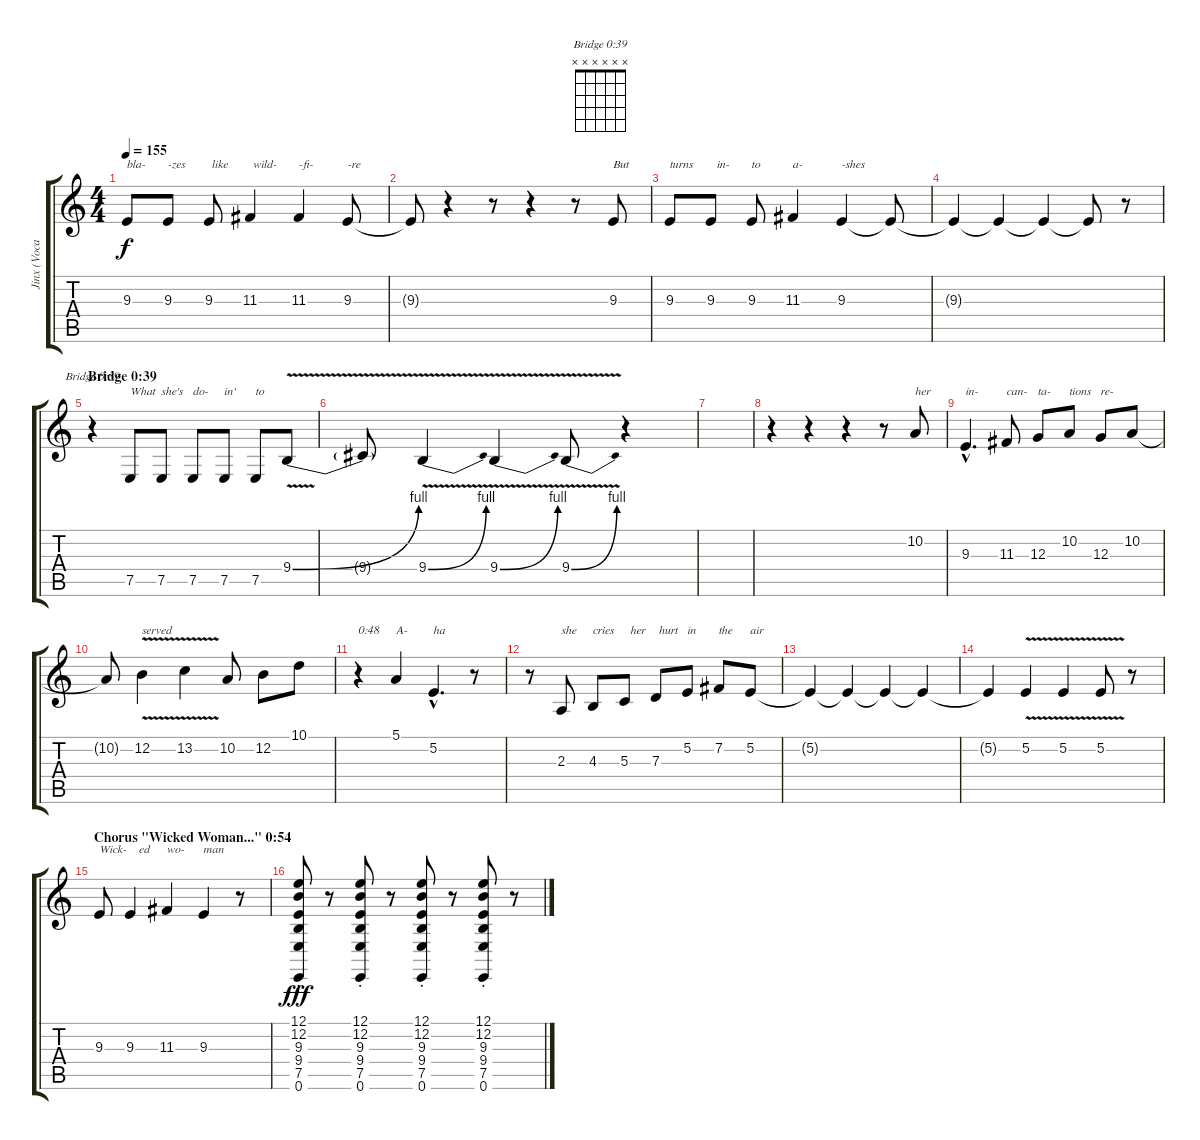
\track ("Jinx (Vocals)" "Jinx (Voca") {instrument oboe}
\staff {score tabs}
\tuning (E4 B3 G3 D3 A2 E2) {hide}
\chord ("Bridge 0:39" x x x x x x)
\ts (4 4)
\tempo 155
\clef g2
\ks c
9.3.8{txt "bla-" dy f} 9.3.8{txt "-zes"} 9.3.8{txt " like"} 11.3.4{txt " wild-"} 11.3.4{txt "-fi-"} 9.3.8{txt "-re"} |
9.3{t}.8 r.4 r.8 r.4 r.8 9.3.8{txt "But"} |
9.3.8{txt "turns"} 9.3.8{txt "  in-"} 9.3.8{txt "to"} 11.3.4{txt "a-"} 9.3.4{txt "-shes"} 9.3{t}.8 |
9.3{t}.4 9.3{t}.4 9.3{t}.4 9.3{t}.8 r.8 |
\section ("" "Bridge 0:39")
r.4{ch "Bridge 0:39"} 7.5.8{txt "What"} 7.5.8{txt "she's"} 7.5.8{txt "do-"} 7.5.8{txt "in'"} 7.5.8{txt "to"} 9.4{be (bend 0 0 60 4) v}.8 |
9.4{t}.8 9.4{be (bend 0 0 60 4) v}.4 9.4{be (bend 0 0 60 4) v}.4 9.4{be (bend 0 0 60 4) v}.8 r.4 |
|
r.4 r.4 r.4 r.8 10.2.8{txt "her"} |
9.3{hac}.4{d txt "in-"} 11.3.8{txt "can-"} 12.3.8{txt "ta-"} 10.2.8{txt "tions"} 12.3.8{txt "re-"} 10.2.8 |
10.2{t}.8 12.2{v}.4{txt "served"} 13.2{v}.4 10.2.8 12.2.8 10.1.8 |
r.4{txt "0:48"} 5.1.4{txt "A-"} 5.2{hac}.4{d txt "ha"} r.8 |
r.8 2.3.8{txt "she"} 4.3.8{txt "cries"} 5.3.8{txt "  her"} 7.3.8{txt " hurt"} 5.2.8{txt "in"} 7.2.8{txt "the"} 5.2.8{txt "air"} |
5.2{t}.4 5.2{t}.4 5.2{t}.4 5.2{t}.4 |
5.2{t}.4 5.2{v}.4 5.2{v}.4 5.2{v}.8 r.8 |
\section ("" "Chorus \"Wicked Woman...\" 0:54")
9.3.8{txt "Wick-"} 9.3.4{txt "   ed"} 11.3.4{txt "wo-"} 9.3.4{txt "man"} r.8 |
(12.1{st} 12.2{st} 9.3{st} 9.4{st} 7.5{st} 0.6{st}).8{dy fff instrument seashore} r.8 (12.1{st} 12.2{st} 9.3{st} 9.4{st} 7.5{st} 0.6{st}).8 r.8 (12.1{st} 12.2{st} 9.3{st} 9.4{st} 7.5{st} 0.6{st}).8 r.8 (12.1{st} 12.2{st} 9.3{st} 9.4{st} 7.5{st} 0.6{st}).8 r.8
